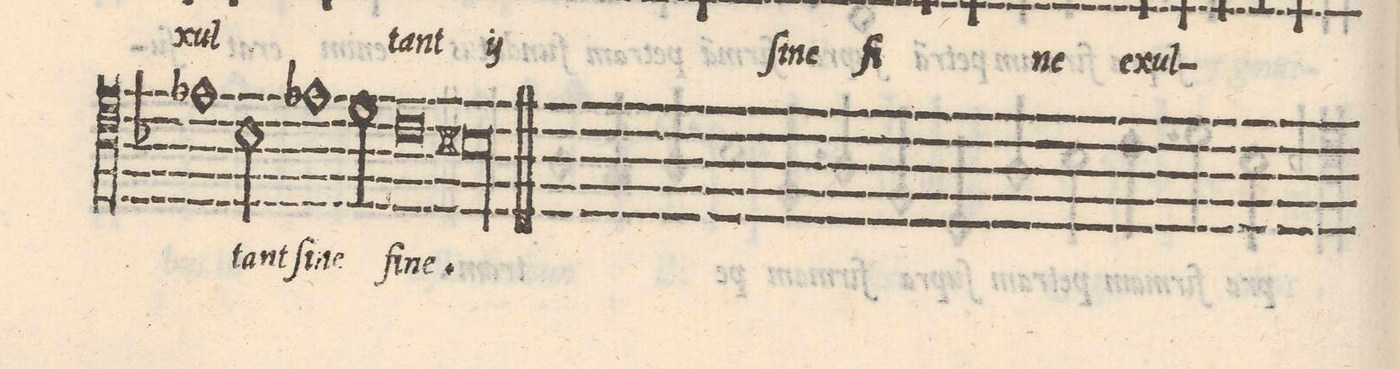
**kern	**text
*I"TENORE	*
*clefC4	*
*k[b-]	*
*met(C|)	*
*M2/1	*
*custos:e-	*
1e-X	.
=58-	=58-
2B-\	-tant
1e-X	ſi-
2d\	-ne
=59-	=59-
0c	fi-
=60-	=60-
0Bnl	-ne.
==	==
*-	*-
